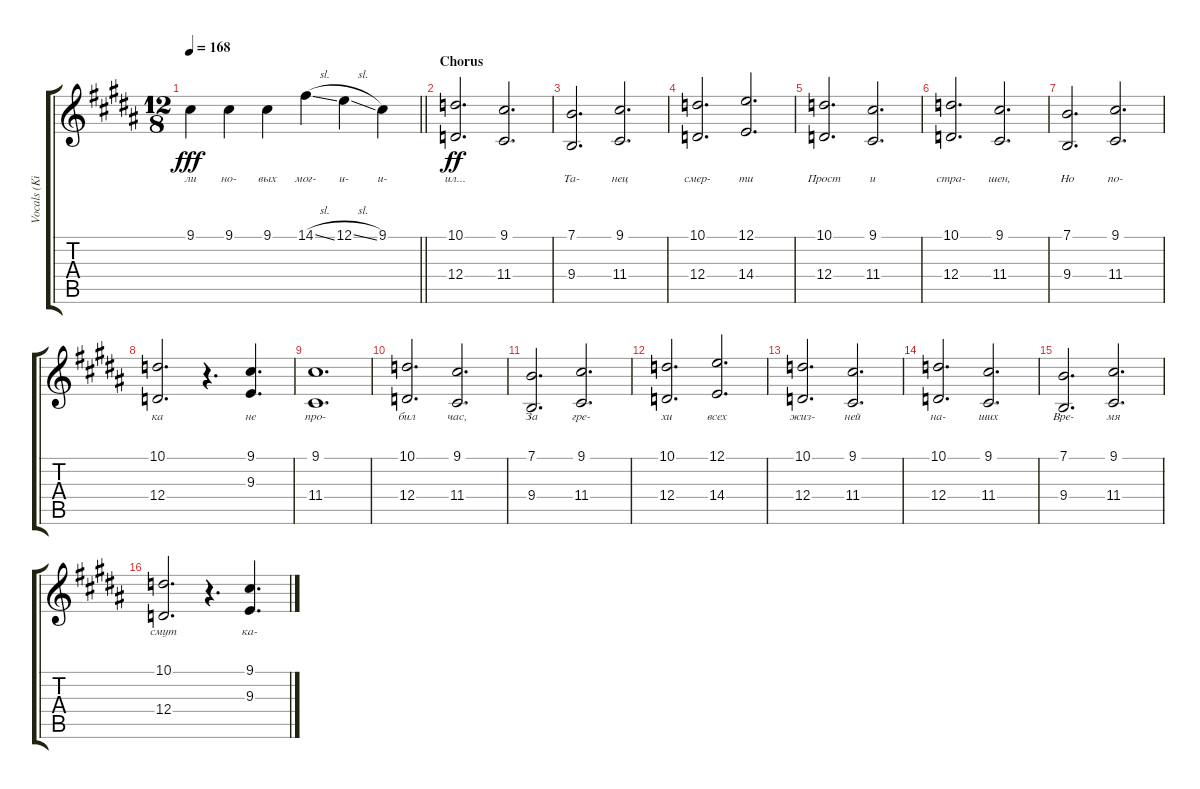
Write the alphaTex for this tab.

\track ("Vocals (Kipelov)" "Vocals (Ki") {instrument vibraphone}
\staff {score tabs}
\tuning (E4 B3 G3 D3 A2 E2) {hide}
\ts (12 8)
\tempo 168
\clef g2
\barLineRight lightlight
\ks b
9.1.4{lyrics (0 "ли") lyrics (1 "") lyrics (2 "") lyrics (3 "") lyrics (4 "") dy fff} 9.1.4{lyrics (0 "но-") lyrics (1 "") lyrics (2 "") lyrics (3 "") lyrics (4 "")} 9.1.4{lyrics (0 "вых") lyrics (1 "") lyrics (2 "") lyrics (3 "") lyrics (4 "")} 14.1{sl}.4{lyrics (0 "мог-") lyrics (1 "") lyrics (2 "") lyrics (3 "") lyrics (4 "")} 12.1{sl}.4{lyrics (0 "и-") lyrics (1 "") lyrics (2 "") lyrics (3 "") lyrics (4 "")} 9.1.4{lyrics (0 "и-") lyrics (1 "") lyrics (2 "") lyrics (3 "") lyrics (4 "")} |
\section ("" "Chorus")
(10.1 12.4).2{d lyrics (0 "ил...") lyrics (1 "") lyrics (2 "") lyrics (3 "") lyrics (4 "") dy ff} (9.1 11.4).2{d lyrics (0 "") lyrics (1 "") lyrics (2 "") lyrics (3 "") lyrics (4 "")} |
(7.1 9.4).2{d lyrics (0 "Та-") lyrics (1 "") lyrics (2 "") lyrics (3 "") lyrics (4 "")} (9.1 11.4).2{d lyrics (0 "нец") lyrics (1 "") lyrics (2 "") lyrics (3 "") lyrics (4 "")} |
(10.1 12.4).2{d lyrics (0 "смер-") lyrics (1 "") lyrics (2 "") lyrics (3 "") lyrics (4 "")} (12.1 14.4).2{d lyrics (0 "ти") lyrics (1 "") lyrics (2 "") lyrics (3 "") lyrics (4 "")} |
(10.1 12.4).2{d lyrics (0 "Прост") lyrics (1 "") lyrics (2 "") lyrics (3 "") lyrics (4 "")} (9.1 11.4).2{d lyrics (0 "и") lyrics (1 "") lyrics (2 "") lyrics (3 "") lyrics (4 "")} |
(10.1 12.4).2{d lyrics (0 "стра-") lyrics (1 "") lyrics (2 "") lyrics (3 "") lyrics (4 "")} (9.1 11.4).2{d lyrics (0 "шен,") lyrics (1 "") lyrics (2 "") lyrics (3 "") lyrics (4 "")} |
(7.1 9.4).2{d lyrics (0 "Но") lyrics (1 "") lyrics (2 "") lyrics (3 "") lyrics (4 "")} (9.1 11.4).2{d lyrics (0 "по-") lyrics (1 "") lyrics (2 "") lyrics (3 "") lyrics (4 "")} |
(10.1 12.4).2{d lyrics (0 "ка") lyrics (1 "") lyrics (2 "") lyrics (3 "") lyrics (4 "")} r.4{d} (9.1 9.3).4{d lyrics (0 "не") lyrics (1 "") lyrics (2 "") lyrics (3 "") lyrics (4 "")} |
(9.1 11.4).1{d lyrics (0 "про-") lyrics (1 "") lyrics (2 "") lyrics (3 "") lyrics (4 "")} |
(10.1 12.4).2{d lyrics (0 "бил") lyrics (1 "") lyrics (2 "") lyrics (3 "") lyrics (4 "")} (9.1 11.4).2{d lyrics (0 "час,") lyrics (1 "") lyrics (2 "") lyrics (3 "") lyrics (4 "")} |
(7.1 9.4).2{d lyrics (0 "За") lyrics (1 "") lyrics (2 "") lyrics (3 "") lyrics (4 "")} (9.1 11.4).2{d lyrics (0 "гре-") lyrics (1 "") lyrics (2 "") lyrics (3 "") lyrics (4 "")} |
(10.1 12.4).2{d lyrics (0 "хи") lyrics (1 "") lyrics (2 "") lyrics (3 "") lyrics (4 "")} (12.1 14.4).2{d lyrics (0 "всех") lyrics (1 "") lyrics (2 "") lyrics (3 "") lyrics (4 "")} |
(10.1 12.4).2{d lyrics (0 "жиз-") lyrics (1 "") lyrics (2 "") lyrics (3 "") lyrics (4 "")} (9.1 11.4).2{d lyrics (0 "ней") lyrics (1 "") lyrics (2 "") lyrics (3 "") lyrics (4 "")} |
(10.1 12.4).2{d lyrics (0 "на-") lyrics (1 "") lyrics (2 "") lyrics (3 "") lyrics (4 "")} (9.1 11.4).2{d lyrics (0 "ших") lyrics (1 "") lyrics (2 "") lyrics (3 "") lyrics (4 "")} |
(7.1 9.4).2{d lyrics (0 "Вре-") lyrics (1 "") lyrics (2 "") lyrics (3 "") lyrics (4 "")} (9.1 11.4).2{d lyrics (0 "мя") lyrics (1 "") lyrics (2 "") lyrics (3 "") lyrics (4 "")} |
(10.1 12.4).2{d lyrics (0 "смут") lyrics (1 "") lyrics (2 "") lyrics (3 "") lyrics (4 "")} r.4{d} (9.1 9.3).4{d lyrics (0 "ка-") lyrics (1 "") lyrics (2 "") lyrics (3 "") lyrics (4 "")}
